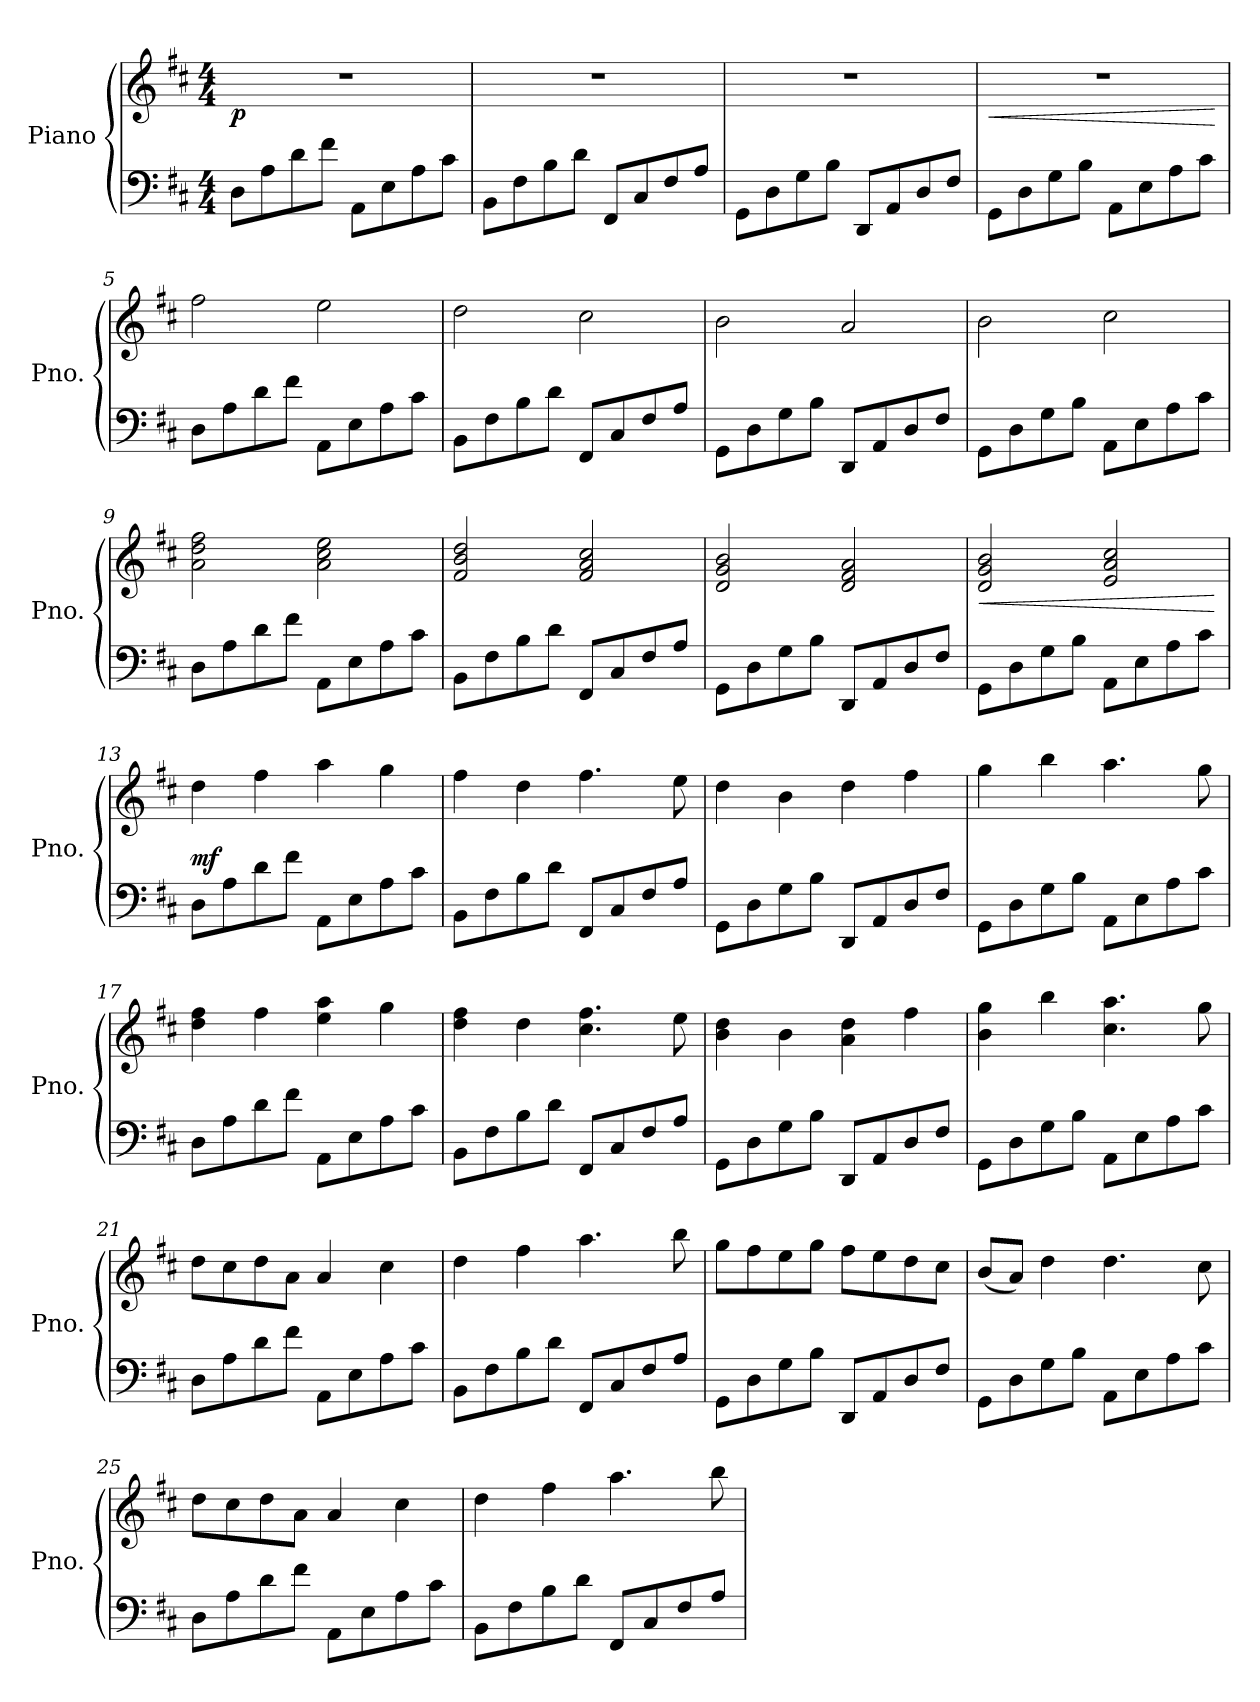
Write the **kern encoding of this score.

**kern	**kern	**dynam
*part1	*part1	*part1
*staff2	*staff1	*staff1/2
*I"Piano	*	*
*I'Pno.	*	*
*clefF4	*clefG2	*
*k[f#c#]	*k[f#c#]	*
*M4/4	*M4/4	*
*MM100	*MM100	*
=1	=1	=1
!	!	!LO:DY:b
8D\L	1r	p
8A\	.	.
8d\	.	.
8f#\J	.	.
8AA\L	.	.
8E\	.	.
8A\	.	.
8c#\J	.	.
=2	=2	=2
8BB\L	1r	.
8F#\	.	.
8B\	.	.
8d\J	.	.
8FF#/L	.	.
8C#/	.	.
8F#/	.	.
8A/J	.	.
=3	=3	=3
8GG\L	1r	.
8D\	.	.
8G\	.	.
8B\J	.	.
8DD/L	.	.
8AA/	.	.
8D/	.	.
8F#/J	.	.
=4	=4	=4
!	!	!LO:HP:b
8GG\L	1r	<
8D\	.	.
8G\	.	.
8B\J	.	.
8AA\L	.	.
8E\	.	.
8A\	.	.
8c#\J	.	.
.	.	[
!!LO:LB:g=z
=5	=5	=5
!	!	!LO:DY:a=2
8D\L	2ff#\	other-dynamics
8A\	.	.
8d\	.	.
8f#\J	.	.
8AA\L	2ee\	.
8E\	.	.
8A\	.	.
8c#\J	.	.
=6	=6	=6
8BB\L	2dd\	.
8F#\	.	.
8B\	.	.
8d\J	.	.
8FF#/L	2cc#\	.
8C#/	.	.
8F#/	.	.
8A/J	.	.
=7	=7	=7
8GG\L	2b\	.
8D\	.	.
8G\	.	.
8B\J	.	.
8DD/L	2a/	.
8AA/	.	.
8D/	.	.
8F#/J	.	.
=8	=8	=8
8GG\L	2b\	.
8D\	.	.
8G\	.	.
8B\J	.	.
8AA\L	2cc#\	.
8E\	.	.
8A\	.	.
8c#\J	.	.
!!LO:LB:g=z
=9	=9	=9
8D\L	2a\ 2dd\ 2ff#\	.
8A\	.	.
8d\	.	.
8f#\J	.	.
8AA\L	2a\ 2cc#\ 2ee\	.
8E\	.	.
8A\	.	.
8c#\J	.	.
=10	=10	=10
8BB\L	2f#/ 2b/ 2dd/	.
8F#\	.	.
8B\	.	.
8d\J	.	.
8FF#/L	2f#/ 2a/ 2cc#/	.
8C#/	.	.
8F#/	.	.
8A/J	.	.
=11	=11	=11
8GG\L	2d/ 2g/ 2b/	.
8D\	.	.
8G\	.	.
8B\J	.	.
8DD/L	2d/ 2f#/ 2a/	.
8AA/	.	.
8D/	.	.
8F#/J	.	.
=12	=12	=12
!	!	!LO:HP:b
8GG\L	2d/ 2g/ 2b/	<
8D\	.	.
8G\	.	.
8B\J	.	.
8AA\L	2e/ 2a/ 2cc#/	.
8E\	.	.
8A\	.	.
8c#\J	.	.
.	.	[
!!LO:LB:g=z
=13	=13	=13
!	!	!LO:DY:a=2
8D\L	4dd\	mf
8A\	.	.
8d\	4ff#\	.
8f#\J	.	.
8AA\L	4aa\	.
8E\	.	.
8A\	4gg\	.
8c#\J	.	.
=14	=14	=14
8BB\L	4ff#\	.
8F#\	.	.
8B\	4dd\	.
8d\J	.	.
8FF#/L	4.ff#\	.
8C#/	.	.
8F#/	.	.
8A/J	8ee\	.
=15	=15	=15
8GG\L	4dd\	.
8D\	.	.
8G\	4b\	.
8B\J	.	.
8DD/L	4dd\	.
8AA/	.	.
8D/	4ff#\	.
8F#/J	.	.
=16	=16	=16
8GG\L	4gg\	.
8D\	.	.
8G\	4bb\	.
8B\J	.	.
8AA\L	4.aa\	.
8E\	.	.
8A\	.	.
8c#\J	8gg\	.
!!LO:LB:g=z
=17	=17	=17
8D\L	4dd\ 4ff#\	.
8A\	.	.
8d\	4ff#\	.
8f#\J	.	.
8AA\L	4ee\ 4aa\	.
8E\	.	.
8A\	4gg\	.
8c#\J	.	.
=18	=18	=18
8BB\L	4dd\ 4ff#\	.
8F#\	.	.
8B\	4dd\	.
8d\J	.	.
8FF#/L	4.cc#\ 4.ff#\	.
8C#/	.	.
8F#/	.	.
8A/J	8ee\	.
=19	=19	=19
8GG\L	4b\ 4dd\	.
8D\	.	.
8G\	4b\	.
8B\J	.	.
8DD/L	4a\ 4dd\	.
8AA/	.	.
8D/	4ff#\	.
8F#/J	.	.
=20	=20	=20
8GG\L	4b\ 4gg\	.
8D\	.	.
8G\	4bb\	.
8B\J	.	.
8AA\L	4.cc#\ 4.aa\	.
8E\	.	.
8A\	.	.
8c#\J	8gg\	.
!!LO:PB:g=z
=21	=21	=21
8D\L	8dd\L	.
8A\	8cc#\	.
8d\	8dd\	.
8f#\J	8a\J	.
8AA\L	4a/	.
8E\	.	.
8A\	4cc#\	.
8c#\J	.	.
=22	=22	=22
8BB\L	4dd\	.
8F#\	.	.
8B\	4ff#\	.
8d\J	.	.
8FF#/L	4.aa\	.
8C#/	.	.
8F#/	.	.
8A/J	8bb\	.
=23	=23	=23
8GG\L	8gg\L	.
8D\	8ff#\	.
8G\	8ee\	.
8B\J	8gg\J	.
8DD/L	8ff#\L	.
8AA/	8ee\	.
8D/	8dd\	.
8F#/J	8cc#\J	.
=24	=24	=24
8GG\L	(8b/L	.
8D\	8a/J)	.
8G\	4dd\	.
8B\J	.	.
8AA\L	4.dd\	.
8E\	.	.
8A\	.	.
8c#\J	8cc#\	.
!!LO:LB:g=z
=25	=25	=25
8D\L	8dd\L	.
8A\	8cc#\	.
8d\	8dd\	.
8f#\J	8a\J	.
8AA\L	4a/	.
8E\	.	.
8A\	4cc#\	.
8c#\J	.	.
=26	=26	=26
8BB\L	4dd\	.
8F#\	.	.
8B\	4ff#\	.
8d\J	.	.
8FF#/L	4.aa\	.
8C#/	.	.
8F#/	.	.
8A/J	8bb\	.
=	=	=
*-	*-	*-
